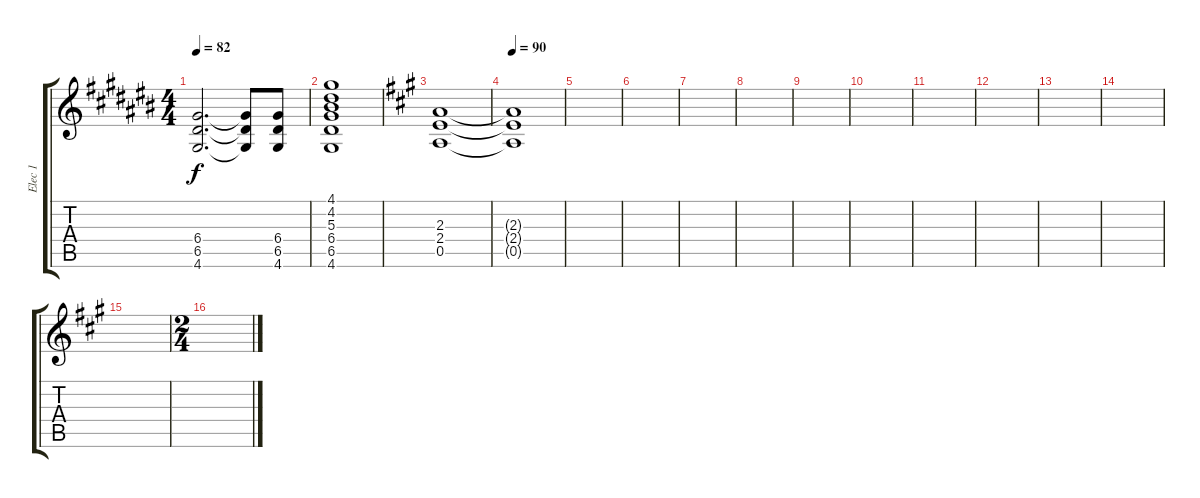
\track ("Elec 1" "Elec 1") {instrument overdrivenguitar}
\staff {score tabs}
\tuning (E4 B3 G3 D3 A2 E2) {hide}
\ts (4 4)
\tempo 82
\clef g2
\ks c#
(6.4 6.5 4.6).2{d dy f} (6.4{t} 6.5{t} 4.6{t}).8 (6.4 6.5 4.6).8 |
(4.1 4.2 5.3 6.4 6.5 4.6).1 |
\ks a
(2.3 2.4 0.5).1 |
\tempo 90
(2.3{t} 2.4{t} 0.5{t}).1 |
|
|
|
|
|
|
|
|
|
|
|
\ts (2 4)
